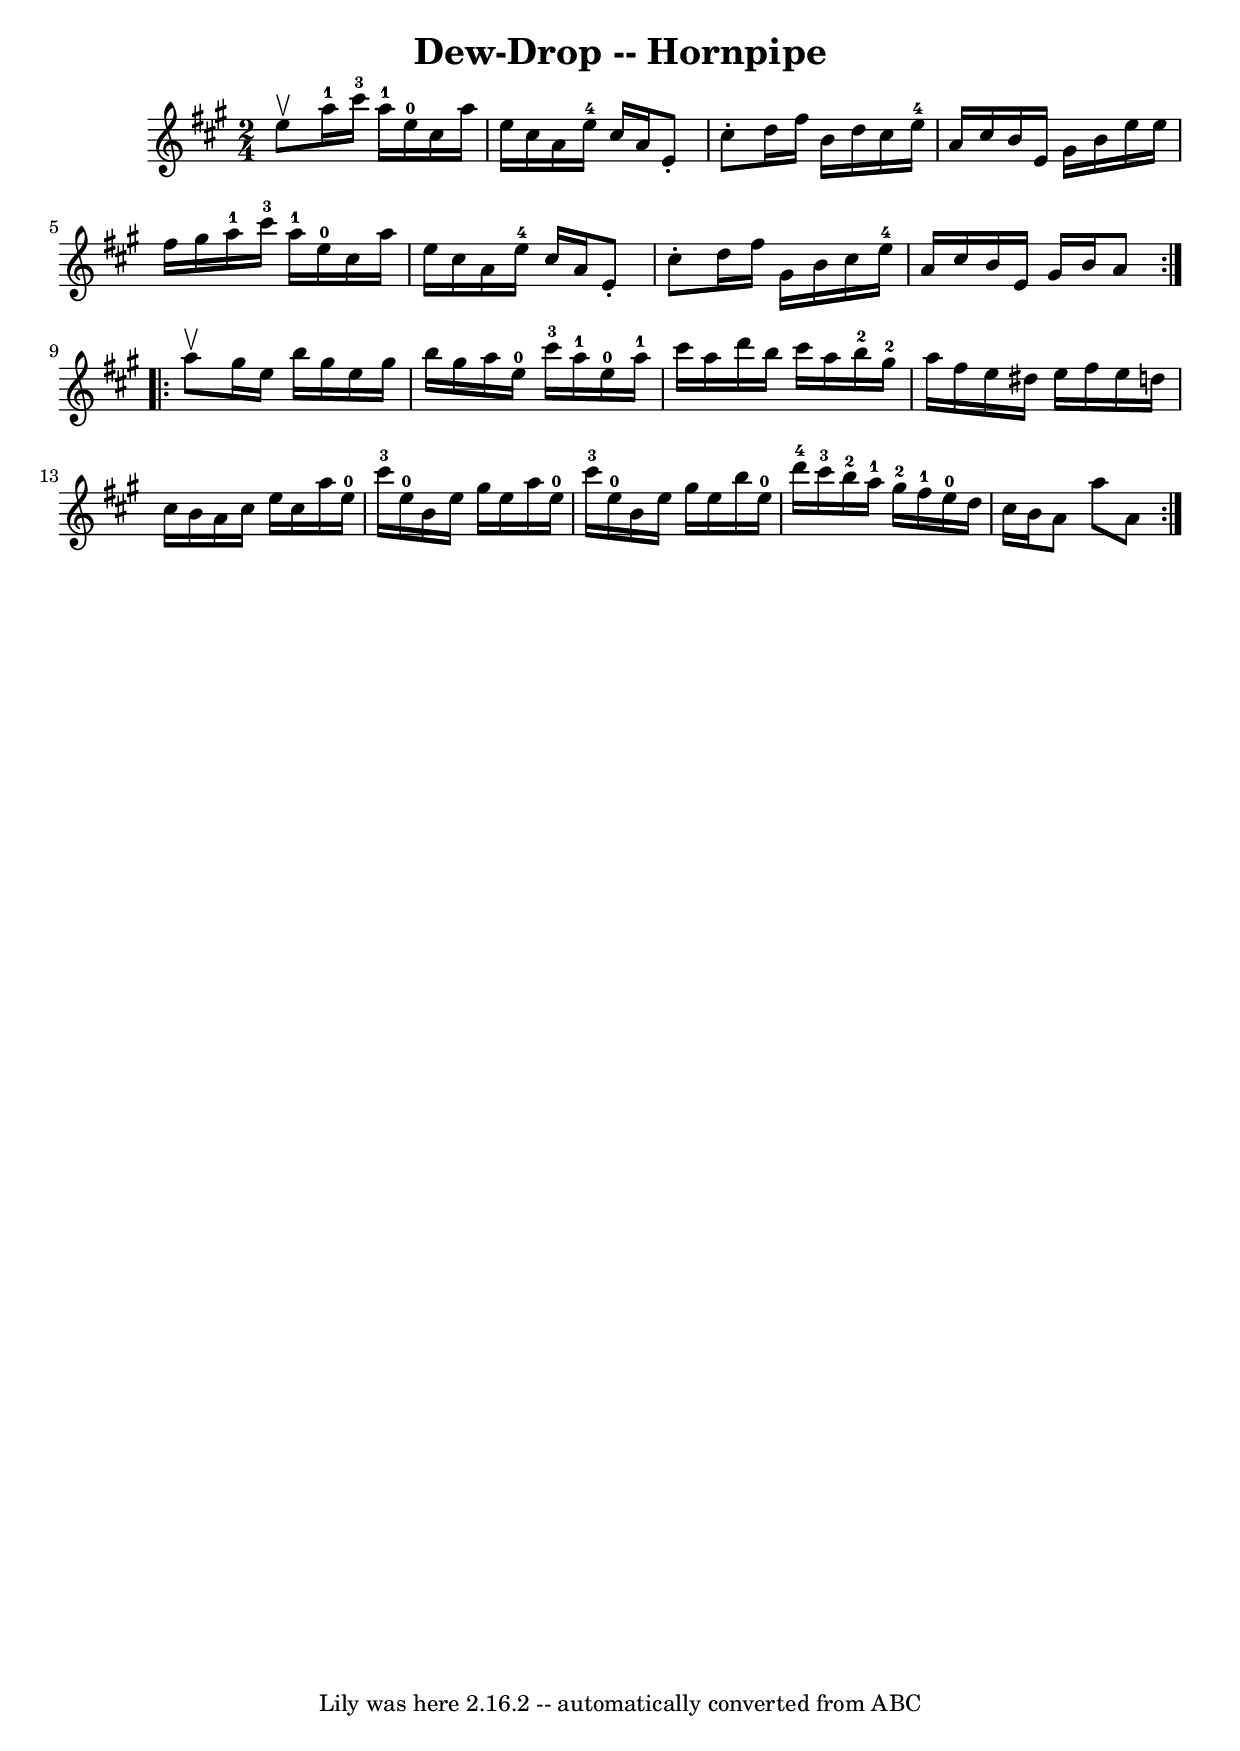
\version "2.7.40"
\include "Mammoth.ily"
\header {
	book = "Ryan's Mammoth Collection of Fiddle Tunes"
	crossRefNumber = "1"
	footnotes = ""
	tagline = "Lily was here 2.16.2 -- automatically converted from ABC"
	title = "Dew-Drop -- Hornpipe"
}
voicedefault =  {
\set Score.defaultBarType = "empty"

\repeat volta 2 {
\time 2/4 \key a \major e''8^\upbow   |
 a''16-1 cis'''16 
-3 a''16-1 e''16-0 cis''16 a''16 e''16 cis''16    
|
 a'16 e''16-4 cis''16 a'16 e'8 -. cis''8 -.   
|
 d''16 fis''16 b'16 d''16 cis''16 e''16-4 a'16    
cis''16    |
 b'16 e'16 gis'16 b'16 e''16 e''16    
fis''16 gis''16    |
 a''16-1 cis'''16-3 a''16-1   
e''16-0 cis''16 a''16 e''16 cis''16    |
 a'16 e''16 
-4 cis''16 a'16 e'8 -. cis''8 -.   |
 d''16 fis''16    
gis'16 b'16 cis''16 e''16-4 a'16 cis''16    |
 b'16    
e'16 gis'16 b'16 a'8    }     \repeat volta 2 { a''8^\upbow   
|
 gis''16 e''16 b''16 gis''16 e''16 gis''16 b''16    
gis''16    |
 a''16 e''16-0 cis'''16-3 a''16-1     
e''16-0 a''16-1 cis'''16 a''16    |
 d'''16 b''16    
cis'''16 a''16 b''16-2 gis''16-2 a''16 fis''16    |
 
 e''16 dis''16 e''16 fis''16 e''16 d''!16 cis''16 b'16  
|
 a'16 cis''16 e''16 cis''16 a''16 e''16-0   
cis'''16-3 e''16-0   |
 b'16 e''16 gis''16 e''16    
a''16 e''16-0 cis'''16-3 e''16-0   |
 b'16 e''16    
gis''16 e''16 b''16 e''16-0 d'''16-4 cis'''16-3   
|
 b''16-2 a''16-1 gis''16-2 fis''16-1     
e''16-0 d''16 cis''16 b'16    |
 a'8 a''8 a'8    }   
}

\score{
    <<

	\context Staff="default"
	{
	    \voicedefault 
	}

    >>
	\layout {
	}
	\midi {}
}
